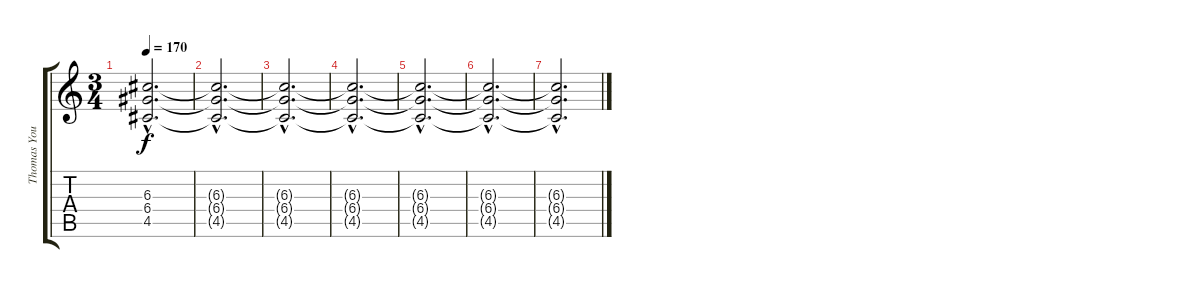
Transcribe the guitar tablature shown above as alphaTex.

\track ("Thomas Youngblood" "Thomas You") {instrument distortionguitar}
\staff {score tabs}
\tuning (E4 B3 G3 D3 A2 D2) {hide}
\ts (3 4)
\tempo 170
\clef g2
\ks c
(6.3{hac t} 6.4{hac t} 4.5{hac t}).2{d dy f} |
(6.3{hac t} 6.4{hac t} 4.5{hac t}).2{d} |
(6.3{hac t} 6.4{hac t} 4.5{hac t}).2{d volume 2} |
(6.3{hac t} 6.4{hac t} 4.5{hac t}).2{d} |
(6.3{hac t} 6.4{hac t} 4.5{hac t}).2{d} |
(6.3{hac t} 6.4{hac t} 4.5{hac t}).2{d} |
(6.3{hac t} 6.4{hac t} 4.5{hac t}).2{d}
